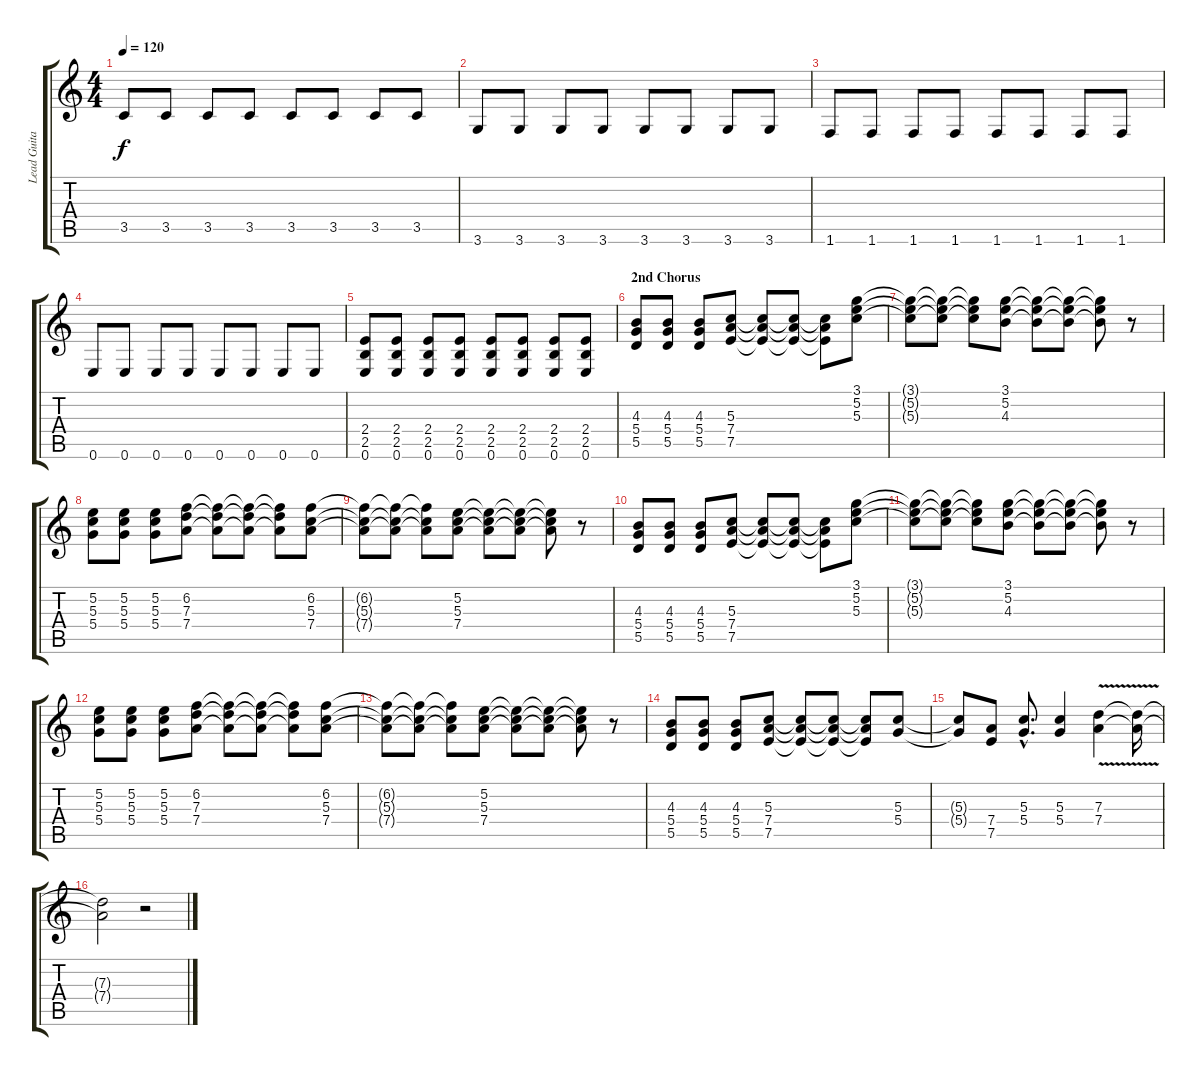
\track ("Lead Guitar" "Lead Guita") {instrument overdrivenguitar}
\staff {score tabs}
\tuning (E4 B3 G3 D3 A2 E2) {hide}
\ts (4 4)
\tempo 120
\clef g2
\ks c
3.5.8{dy f} 3.5.8 3.5.8 3.5.8 3.5.8 3.5.8 3.5.8 3.5.8 |
3.6.8 3.6.8 3.6.8 3.6.8 3.6.8 3.6.8 3.6.8 3.6.8 |
1.6.8 1.6.8 1.6.8 1.6.8 1.6.8 1.6.8 1.6.8 1.6.8 |
0.6.8 0.6.8 0.6.8 0.6.8 0.6.8 0.6.8 0.6.8 0.6.8 |
(2.4 2.5 0.6).8 (2.4 2.5 0.6).8 (2.4 2.5 0.6).8 (2.4 2.5 0.6).8 (2.4 2.5 0.6).8 (2.4 2.5 0.6).8 (2.4 2.5 0.6).8 (2.4 2.5 0.6).8 |
\section ("" "2nd Chorus")
(4.3 5.4 5.5).8{volume 16 instrument overdrivenguitar} (4.3 5.4 5.5).8 (4.3 5.4 5.5).8 (5.3 7.4 7.5).8 (5.3{t} 7.4{t} 7.5{t}).8 (5.3{t} 7.4{t} 7.5{t}).8 (5.3{t} 7.4{t} 7.5{t}).8 (3.1 5.2 5.3).8 |
(3.1{t} 5.2{t} 5.3{t}).8 (3.1{t} 5.2{t} 5.3{t}).8 (3.1{t} 5.2{t} 5.3{t}).8 (3.1 5.2 4.3).8 (3.1{t} 5.2{t} 4.3{t}).8 (3.1{t} 5.2{t} 4.3{t}).8 (3.1{t} 5.2{t} 4.3{t}).8 r.8 |
(5.2 5.3 5.4).8 (5.2 5.3 5.4).8 (5.2 5.3 5.4).8 (6.2 7.3 7.4).8 (6.2{t} 7.3{t} 7.4{t}).8 (6.2{t} 7.3{t} 7.4{t}).8 (6.2{t} 7.3{t} 7.4{t}).8 (6.2 5.3 7.4).8 |
(6.2{t} 5.3{t} 7.4{t}).8 (6.2{t} 5.3{t} 7.4{t}).8 (6.2{t} 5.3{t} 7.4{t}).8 (5.2 5.3 7.4).8 (5.2{t} 5.3{t} 7.4{t}).8 (5.2{t} 5.3{t} 7.4{t}).8 (5.2{t} 5.3{t} 7.4{t}).8 r.8 |
(4.3 5.4 5.5).8 (4.3 5.4 5.5).8 (4.3 5.4 5.5).8 (5.3 7.4 7.5).8 (5.3{t} 7.4{t} 7.5{t}).8 (5.3{t} 7.4{t} 7.5{t}).8 (5.3{t} 7.4{t} 7.5{t}).8 (3.1 5.2 5.3).8 |
(3.1{t} 5.2{t} 5.3{t}).8 (3.1{t} 5.2{t} 5.3{t}).8 (3.1{t} 5.2{t} 5.3{t}).8 (3.1 5.2 4.3).8 (3.1{t} 5.2{t} 4.3{t}).8 (3.1{t} 5.2{t} 4.3{t}).8 (3.1{t} 5.2{t} 4.3{t}).8 r.8 |
(5.2 5.3 5.4).8 (5.2 5.3 5.4).8 (5.2 5.3 5.4).8 (6.2 7.3 7.4).8 (6.2{t} 7.3{t} 7.4{t}).8 (6.2{t} 7.3{t} 7.4{t}).8 (6.2{t} 7.3{t} 7.4{t}).8 (6.2 5.3 7.4).8 |
(6.2{t} 5.3{t} 7.4{t}).8 (6.2{t} 5.3{t} 7.4{t}).8 (6.2{t} 5.3{t} 7.4{t}).8 (5.2 5.3 7.4).8 (5.2{t} 5.3{t} 7.4{t}).8 (5.2{t} 5.3{t} 7.4{t}).8 (5.2{t} 5.3{t} 7.4{t}).8 r.8 |
(4.3 5.4 5.5).8 (4.3 5.4 5.5).8 (4.3 5.4 5.5).8 (5.3 7.4 7.5).8 (5.3{t} 7.4{t} 7.5{t}).8 (5.3{t} 7.4{t} 7.5{t}).8 (5.3{t} 7.4{t} 7.5{t}).8 (5.3 5.4).8 |
(5.3{t} 5.4{t}).8 (7.4 7.5).8 (5.3{hac} 5.4{hac}).8{d} (5.3 5.4).4 (7.3{v} 7.4).4 (7.3{t} 7.4{t}).16 |
(7.3{t} 7.4{t}).2 r.2
